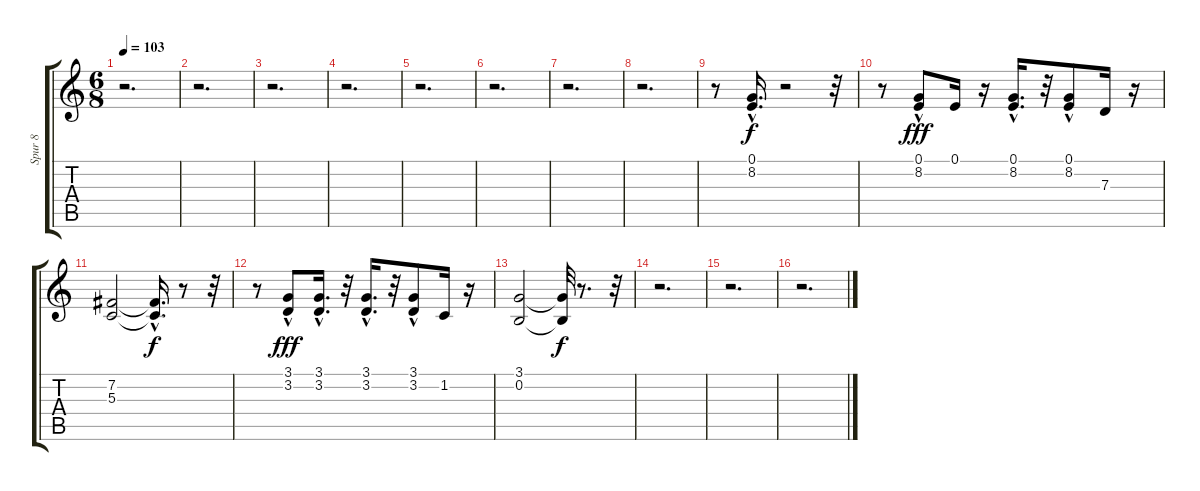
\track ("Spur 8" "Spur 8") {instrument acousticgrandpiano}
\staff {score tabs}
\tuning (E4 B3 G3 D3 A2 E2) {hide}
\ts (6 8)
\tempo 103
\clef g2
\ks c
r.2{d dy f} |
r.2{d} |
r.2{d} |
r.2{d} |
r.2{d} |
r.2{d} |
r.2{d} |
r.2{d} |
r.8 (0.1 8.2{hac}).16{d volume 14 instrument tremolostrings} r.2 r.32 |
r.8 (0.1 8.2{hac}).8{dy fff} 0.1.16 r.16 (0.1 8.2{hac}).16{d} r.32 (0.1 8.2{hac}).8 7.3.16 r.16 |
(7.2 5.3).2 (7.2{hac t} 5.3{hac t}).16{d dy f} r.8 r.32 |
r.8 (3.1 3.2{hac}).8{dy fff} (3.1{hac} 3.2).16{d} r.32 (3.1{hac} 3.2).16{d} r.32 (3.1{hac} 3.2).8 1.2.16 r.16 |
(3.1 0.2).2 (3.1{t} 0.2{t}).32{dy f} r.8{d} r.32 |
r.2{d} |
r.2{d} |
r.2{d}
